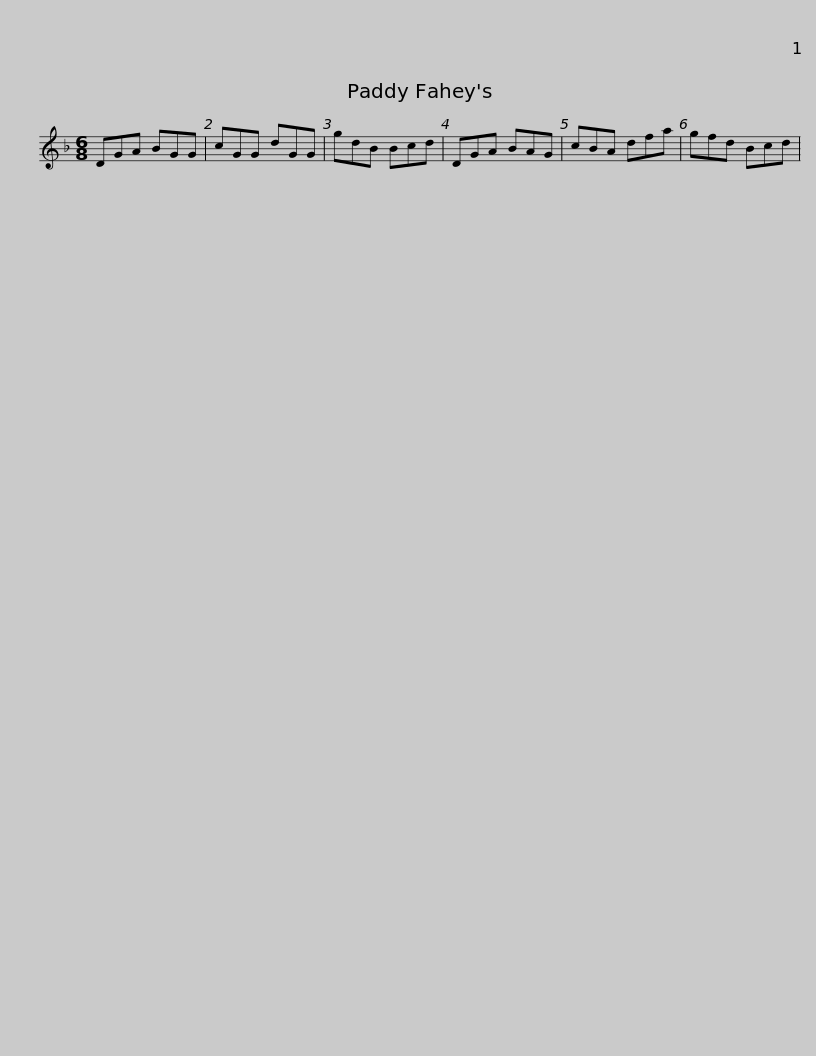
X:1
L:1/8
M:6/8
I:linebreak $
K:F
V:1 treble
V:1
 DGA BGG | cGG dGG | gdB Bcd | DGA BAG | cBA dfa | %5
 gfd Bcd | %6
